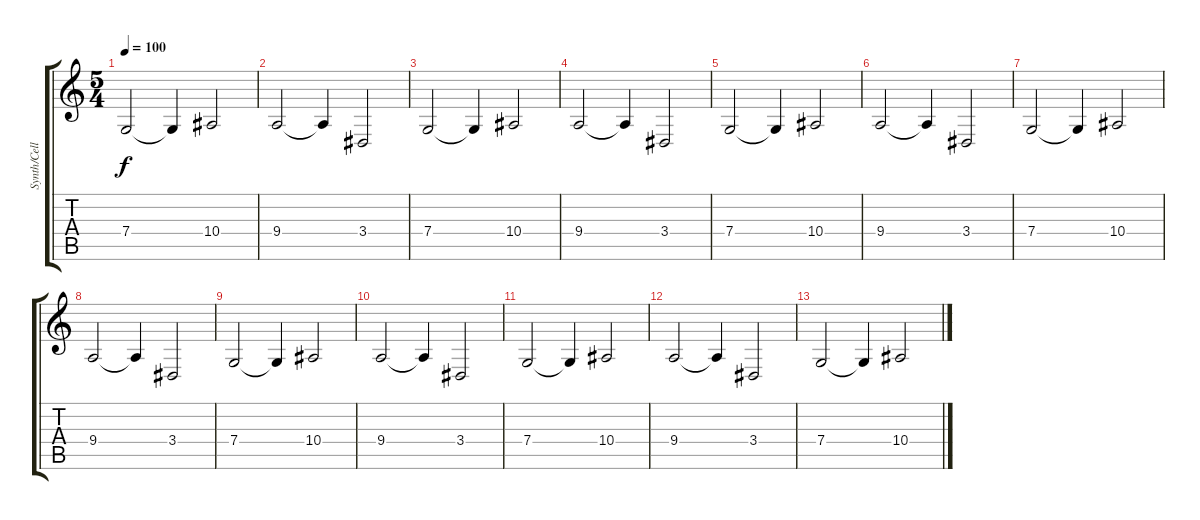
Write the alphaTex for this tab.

\track ("Synth/Cello 1" "Synth/Cell") {instrument stringensemble2}
\staff {score tabs}
\tuning (D4 A3 F3 C3 G2 D2) {hide}
\ts (5 4)
\tempo 100
\clef g2
\ks c
7.4.2{dy f} 7.4{t}.4 10.4.2 |
9.4.2 9.4{t}.4 3.4.2 |
7.4.2 7.4{t}.4 10.4.2 |
9.4.2 9.4{t}.4 3.4.2 |
7.4.2 7.4{t}.4 10.4.2 |
9.4.2 9.4{t}.4 3.4.2 |
7.4.2 7.4{t}.4 10.4.2 |
9.4.2 9.4{t}.4 3.4.2 |
7.4.2 7.4{t}.4 10.4.2{volume 0} |
9.4.2 9.4{t}.4 3.4.2 |
7.4.2 7.4{t}.4 10.4.2 |
9.4.2 9.4{t}.4 3.4.2 |
7.4.2 7.4{t}.4 10.4.2
